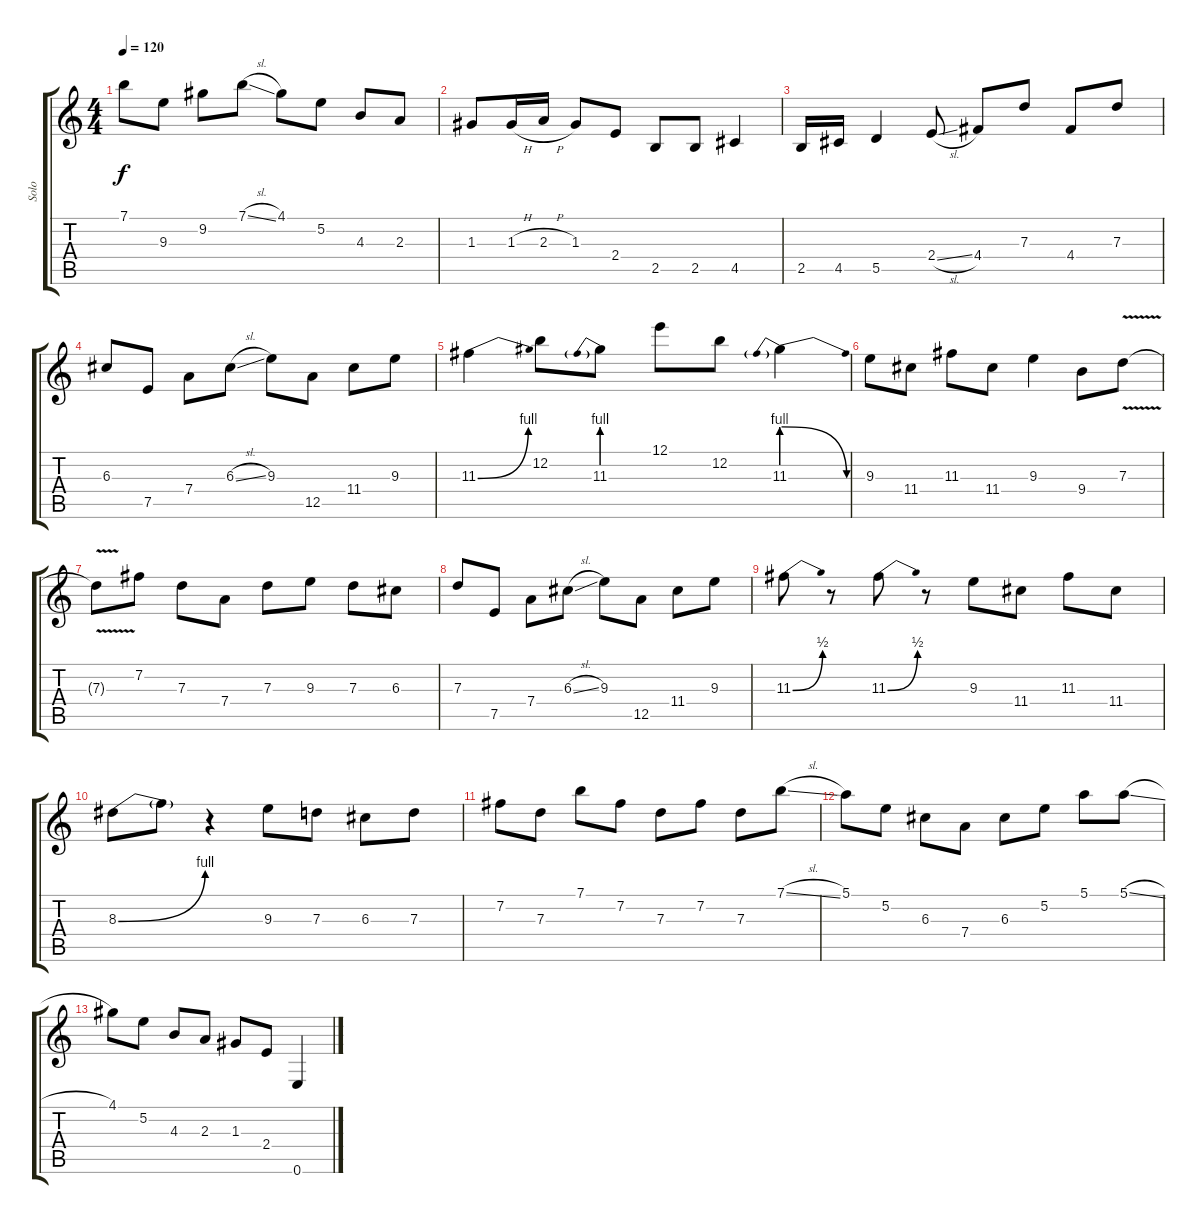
\track ("Solo" "Solo") {instrument overdrivenguitar}
\staff {score tabs}
\tuning (E4 B3 G3 D3 A2 E2) {hide}
\ts (4 4)
\tempo 120
\clef g2
\ks c
7.1.8{dy f} 9.3.8 9.2.8 7.1{sl}.8 4.1.8 5.2.8 4.3.8 2.3.8 |
1.3.8 1.3{h}.16 2.3{h}.16 1.3.8 2.4.8 2.5.8 2.5.8 4.5.4 |
2.5.16 4.5.16 5.5.4 2.4{sl}.8 4.4.8 7.3.8 4.4.8 7.3.8 |
6.3.8 7.5.8 7.4.8 6.3{sl}.8 9.3.8 12.5.8 11.4.8 9.3.8 |
11.3{be (bend 0 0 60 4)}.4 12.2.8 11.3{be (prebend 0 4 60 4)}.8 12.1.8 12.2.8 11.3{be (prebendrelease 0 4 60 0)}.4 |
9.3.8 11.4.8 11.3.8 11.4.8 9.3.4 9.4.8 7.3{v}.8 |
7.3{t}.8 7.2.8 7.3.8 7.4.8 7.3.8 9.3.8 7.3.8 6.3.8 |
7.3.8 7.5.8 7.4.8 6.3{sl}.8 9.3.8 12.5.8 11.4.8 9.3.8 |
11.3{be (bend 0 0 60 2)}.8 r.8 11.3{be (bend 0 0 60 2)}.8 r.8 9.3.8 11.4.8 11.3.8 11.4.8 |
8.3{be (bend 0 0 60 4)}.8 8.3{t}.8 r.4 9.3.8 7.3.8 6.3.8 7.3.8 |
7.2.8 7.3.8 7.1.8 7.2.8 7.3.8 7.2.8 7.3.8 7.1{sl}.8 |
5.1.8 5.2.8 6.3.8 7.4.8 6.3.8 5.2.8 5.1.8 5.1{sl}.8 |
4.1.8 5.2.8 4.3.8 2.3.8 1.3.8 2.4.8 0.6.4
